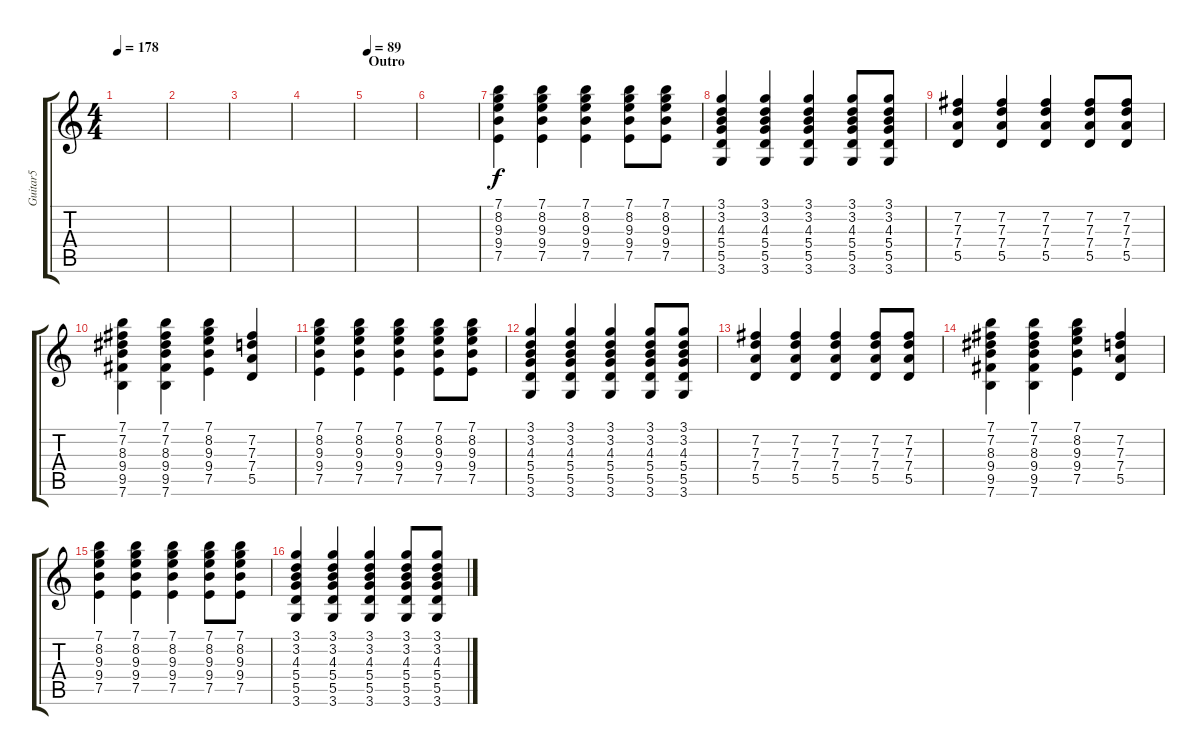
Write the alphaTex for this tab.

\track ("Guitar5" "Guitar5") {instrument acousticguitarsteel}
\staff {score tabs}
\tuning (E4 B3 G3 D3 A2 E2) {hide}
\ts (4 4)
\tempo 178
\clef g2
\ks c
|
|
|
|
\section ("" "Outro")
\tempo 89
|
|
(7.1 8.2 9.3 9.4 7.5).4 (7.1 8.2 9.3 9.4 7.5).4 (7.1 8.2 9.3 9.4 7.5).4 (7.1 8.2 9.3 9.4 7.5).8 (7.1 8.2 9.3 9.4 7.5).8 |
(3.1 3.2 4.3 5.4 5.5 3.6).4 (3.1 3.2 4.3 5.4 5.5 3.6).4 (3.1 3.2 4.3 5.4 5.5 3.6).4 (3.1 3.2 4.3 5.4 5.5 3.6).8 (3.1 3.2 4.3 5.4 5.5 3.6).8 |
(7.2 7.3 7.4 5.5).4 (7.2 7.3 7.4 5.5).4 (7.2 7.3 7.4 5.5).4 (7.2 7.3 7.4 5.5).8 (7.2 7.3 7.4 5.5).8 |
(7.1 7.2 8.3 9.4 9.5 7.6).4 (7.1 7.2 8.3 9.4 9.5 7.6).4 (7.1 8.2 9.3 9.4 7.5).4 (7.2 7.3 7.4 5.5).4 |
(7.1 8.2 9.3 9.4 7.5).4 (7.1 8.2 9.3 9.4 7.5).4 (7.1 8.2 9.3 9.4 7.5).4 (7.1 8.2 9.3 9.4 7.5).8 (7.1 8.2 9.3 9.4 7.5).8 |
(3.1 3.2 4.3 5.4 5.5 3.6).4 (3.1 3.2 4.3 5.4 5.5 3.6).4 (3.1 3.2 4.3 5.4 5.5 3.6).4 (3.1 3.2 4.3 5.4 5.5 3.6).8 (3.1 3.2 4.3 5.4 5.5 3.6).8 |
(7.2 7.3 7.4 5.5).4 (7.2 7.3 7.4 5.5).4 (7.2 7.3 7.4 5.5).4 (7.2 7.3 7.4 5.5).8 (7.2 7.3 7.4 5.5).8 |
(7.1 7.2 8.3 9.4 9.5 7.6).4 (7.1 7.2 8.3 9.4 9.5 7.6).4 (7.1 8.2 9.3 9.4 7.5).4 (7.2 7.3 7.4 5.5).4 |
(7.1 8.2 9.3 9.4 7.5).4 (7.1 8.2 9.3 9.4 7.5).4 (7.1 8.2 9.3 9.4 7.5).4 (7.1 8.2 9.3 9.4 7.5).8 (7.1 8.2 9.3 9.4 7.5).8 |
(3.1 3.2 4.3 5.4 5.5 3.6).4 (3.1 3.2 4.3 5.4 5.5 3.6).4 (3.1 3.2 4.3 5.4 5.5 3.6).4 (3.1 3.2 4.3 5.4 5.5 3.6).8 (3.1 3.2 4.3 5.4 5.5 3.6).8
